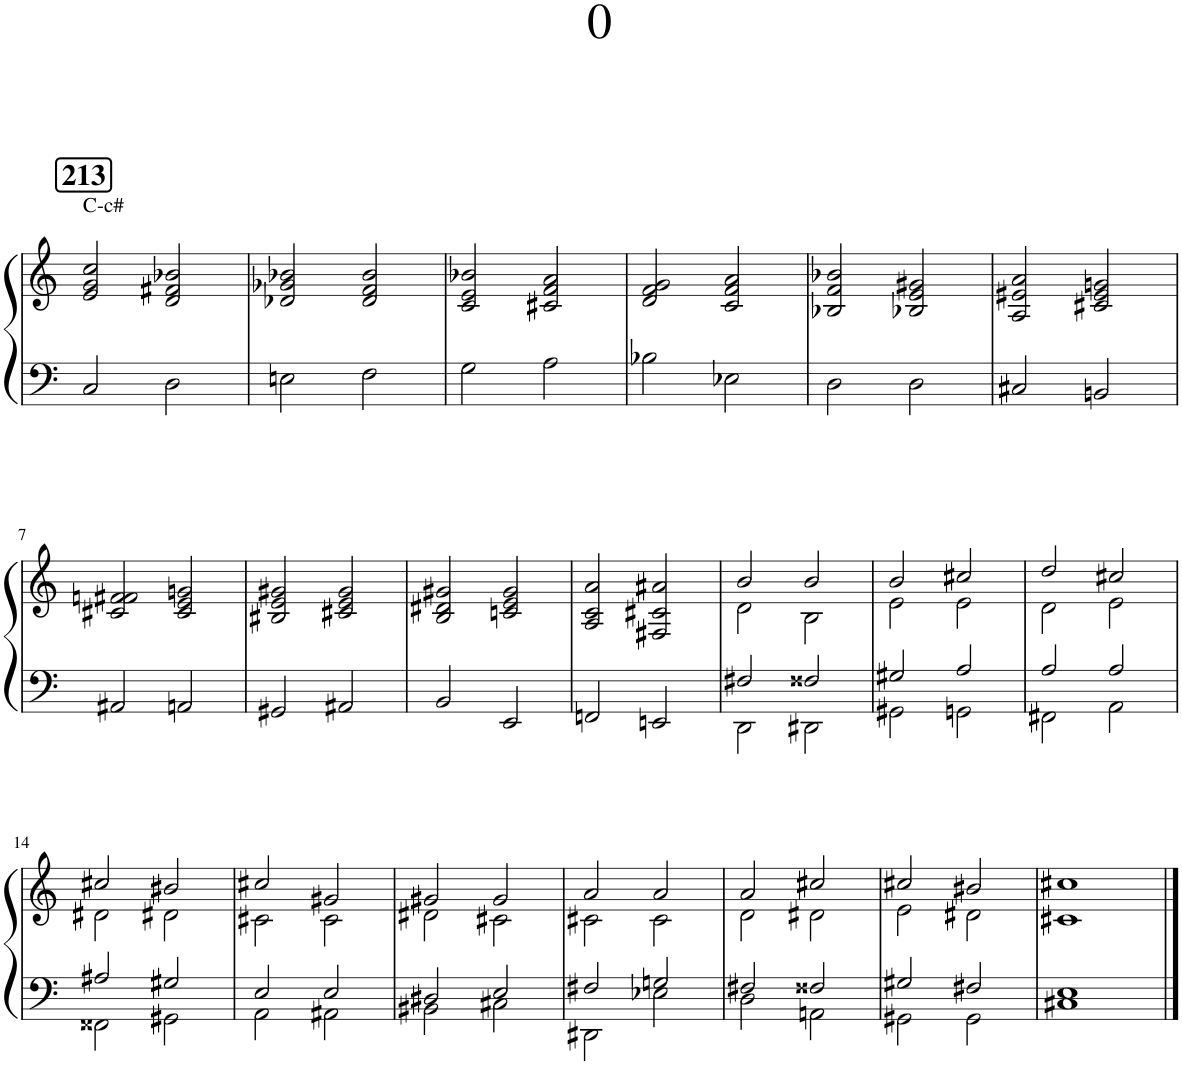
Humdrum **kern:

**kern	**kern
*part1	*part1
*staff2	*staff1
*I"Piano	*
*I'Pno.	*
*clefF4	*clefG2
*k[]	*k[]
!!LO:REH:place=s1:a:B:cj:fs=14:t=213
=1	=1
!	!LO:TX:a:t=C-c#
2C/	2e/ 2g/ 2cc/
2D\	2d/ 2f#X/ 2b-X/
=2	=2
2En\	2d-X/ 2g-X/ 2b-X/
2F\	2d-/ 2f/ 2b-/
=3	=3
2G\	2c/ 2e/ 2b-X/
2A\	2c#X/ 2f/ 2a/
=4	=4
2B-X\	2d/ 2f/ 2g/
2E-X\	2c/ 2f/ 2a/
=5	=5
2D\	2B-X/ 2f/ 2b-X/
2D\	2B-X/ 2e/ 2g#X/
=6	=6
2C#X/	2A/ 2e#X/ 2a/
2BBn/	2c#X/ 2e#/ 2gn/
!!LO:LB:g=z
=7	=7
2AA#X/	2c#X/ 2fn/ 2f#X/
2AAn/	2c#/ 2e/ 2gn/
=8	=8
2GG#X/	2B#X/ 2e/ 2g#X/
2AA#X/	2c#X/ 2e/ 2g#/
=9	=9
2BB/	2B/ 2d#X/ 2g#X/
2EE/	2cn/ 2e/ 2g#/
=10	=10
2FFn/	2A/ 2c/ 2a/
2EEn/	2F#X/ 2c#X/ 2a#X/
=11	=11
*^	*^
2F#X/	2DD\	2b/	2d\
2F##X/	2DD#X\	2b/	2B\
=12	=12	=12	=12
2G#X/	2GG#X\	2b/	2e\
2A/	2GGn\	2cc#X/	2e\
=13	=13	=13	=13
2A/	2FF#X\	2dd/	2d\
2A/	2AA\	2cc#X/	2e\
!!LO:LB:g=z	!!
=14	=14	=14	=14
2A#X/	2FF##X\	2cc#X/	2d#X\
2G#X/	2GG#X\	2b#X/	2d#X\
=15	=15	=15	=15
2E/	2AA\	2cc#X/	2c#X\
2E/	2AA#X\	2g#X/	2c#\
=16	=16	=16	=16
2D#X/	2BB#X\	2g#X/	2d#X\
2E/	2C#X\	2g#/	2c#X\
=17	=17	=17	=17
2F#X/	2DD#X\	2a/	2c#X\
2Gn/	2E-X\	2a/	2c#\
=18	=18	=18	=18
2F#X/	2D\	2a/	2d\
2F##X/	2AAn\	2cc#X/	2d#X\
=19	=19	=19	=19
2G#X/	2GG#X\	2cc#X/	2e\
2F#X/	2GG#\	2b#X/	2d#X\
=20	=20	=20	=20
1E	1C#X	1cc#X	1c#X
*v	*v	*	*
*	*v	*v
==	==
*-	*-
